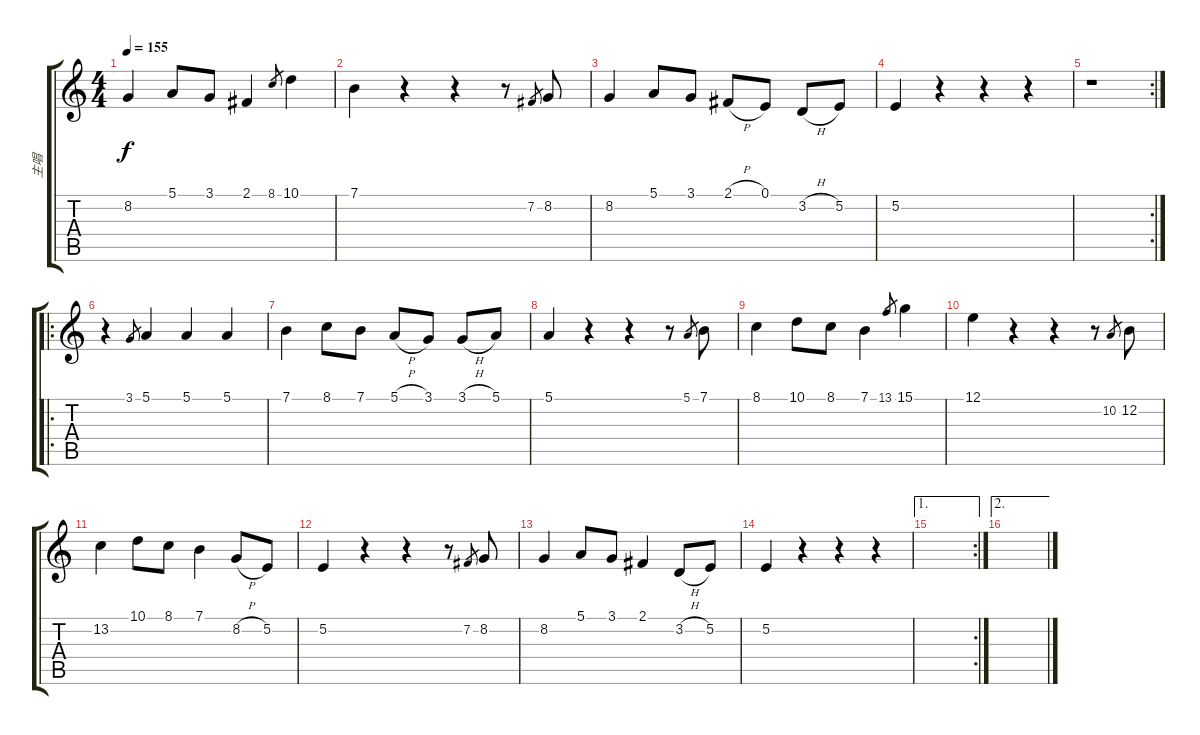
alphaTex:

\track ("主唱" "主唱") {instrument voiceoohs}
\staff {score tabs}
\tuning (E4 B3 G3 D3 A2 E2) {hide}
\ts (4 4)
\tempo 155
\clef g2
\ks c
8.2.4{dy f} 5.1.8 3.1.8 2.1.4 8.1.8{gr} 10.1.4 |
7.1.4 r.4 r.4 r.8 7.2.8{gr} 8.2.8 |
8.2.4 5.1.8 3.1.8 2.1{h}.8 0.1.8 3.2{h}.8 5.2.8 |
5.2.4 r.4 r.4 r.4 |
\rc 2
r.1 |
\ro
r.4 3.1.8{gr} 5.1.4 5.1.4 5.1.4 |
7.1.4 8.1.8 7.1.8 5.1{h}.8 3.1.8 3.1{h}.8 5.1.8 |
5.1.4 r.4 r.4 r.8 5.1.8{gr} 7.1.8 |
8.1.4 10.1.8 8.1.8 7.1.4 13.1.8{gr} 15.1.4 |
12.1.4 r.4 r.4 r.8 10.2.8{gr} 12.2.8 |
13.2.4 10.1.8 8.1.8 7.1.4 8.2{h}.8 5.2.8 |
5.2.4 r.4 r.4 r.8 7.2.8{gr} 8.2.8 |
8.2.4 5.1.8 3.1.8 2.1.4 3.2{h}.8 5.2.8 |
5.2.4 r.4 r.4 r.4 |
\ae 1
\rc 2
|
\ae 2
